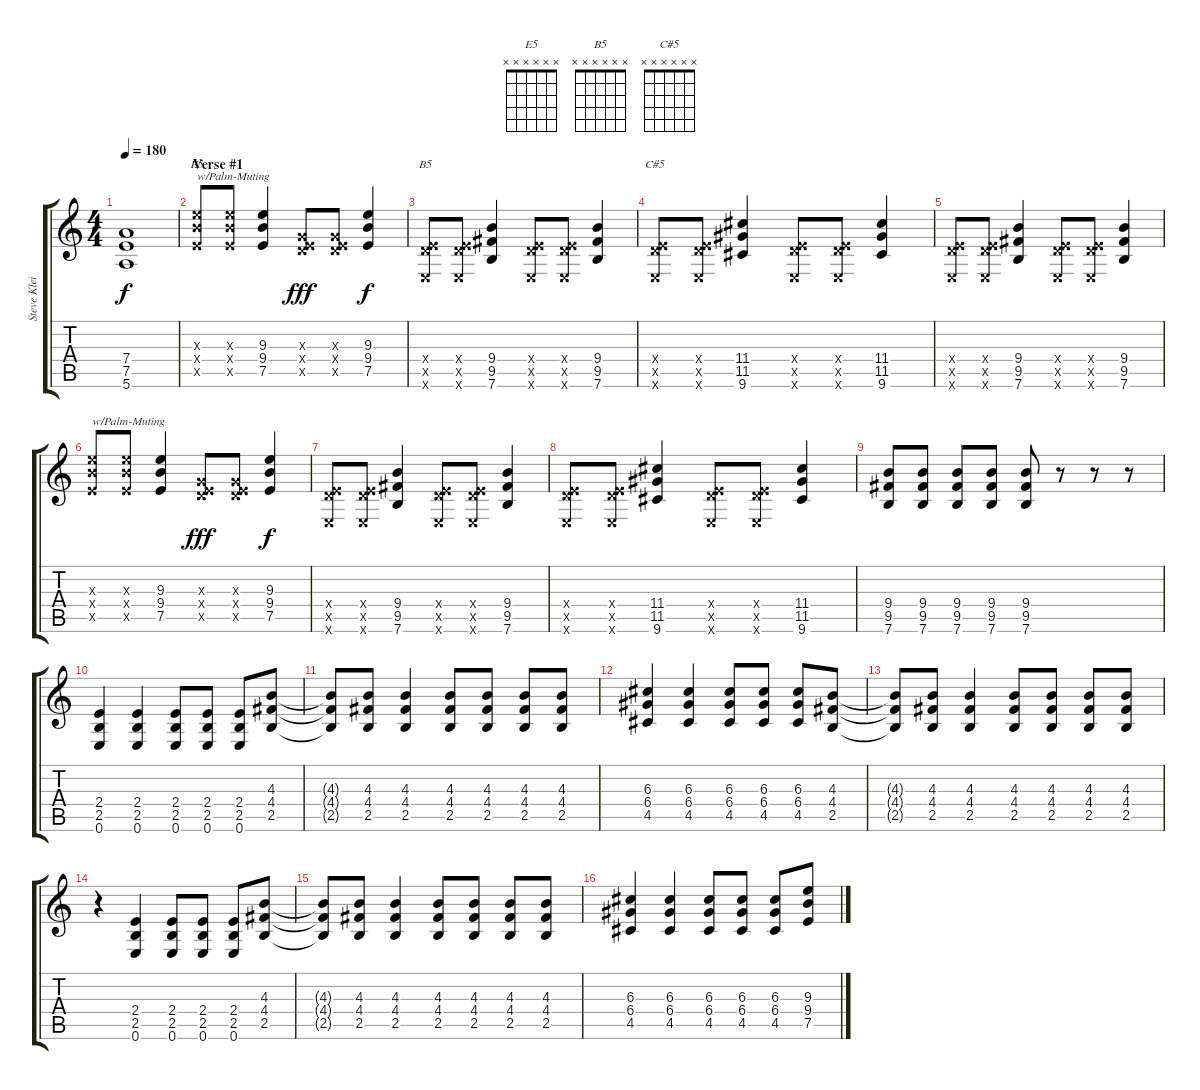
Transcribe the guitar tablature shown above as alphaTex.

\track ("Steve Klein - Guitar" "Steve Klei") {instrument overdrivenguitar}
\staff {score tabs}
\tuning (E4 B3 G3 D3 A2 E2) {hide}
\chord ("E5" x x x x x x) {firstfret 0}
\chord ("B5" x x x x x x) {firstfret 0}
\chord ("C#5" x x x x x x) {firstfret 0}
\ts (4 4)
\tempo 180
\clef g2
\ks c
(7.4{t} 7.5{t} 5.6{t}).1{dy f} |
\section ("" "Verse #1")
(9.3{x} 9.4{x} 7.5{x}).8{ch "E5" txt "w/Palm-Muting"} (9.3{x} 9.4{x} 7.5{x}).8 (9.3 9.4 7.5).4 (0.3{x} 0.4{x} 7.5{x}).8{dy fff} (0.3{x} 0.4{x} 7.5{x}).8 (9.3 9.4 7.5).4{dy f} |
(0.4{x} 7.5{x} 0.6{x}).8{ch "B5"} (0.4{x} 7.5{x} 0.6{x}).8 (9.4 9.5 7.6).4 (0.4{x} 7.5{x} 0.6{x}).8 (0.4{x} 7.5{x} 0.6{x}).8 (9.4 9.5 7.6).4 |
(0.4{x} 7.5{x} 0.6{x}).8{ch "C#5"} (0.4{x} 7.5{x} 0.6{x}).8 (11.4 11.5 9.6).4 (0.4{x} 7.5{x} 0.6{x}).8 (0.4{x} 7.5{x} 0.6{x}).8 (11.4 11.5 9.6).4 |
(0.4{x} 7.5{x} 0.6{x}).8 (0.4{x} 7.5{x} 0.6{x}).8 (9.4 9.5 7.6).4 (0.4{x} 7.5{x} 0.6{x}).8 (0.4{x} 7.5{x} 0.6{x}).8 (9.4 9.5 7.6).4 |
(9.3{x} 9.4{x} 7.5{x}).8{txt "w/Palm-Muting"} (9.3{x} 9.4{x} 7.5{x}).8 (9.3 9.4 7.5).4 (0.3{x} 0.4{x} 7.5{x}).8{dy fff} (0.3{x} 0.4{x} 7.5{x}).8 (9.3 9.4 7.5).4{dy f} |
(0.4{x} 7.5{x} 0.6{x}).8 (0.4{x} 7.5{x} 0.6{x}).8 (9.4 9.5 7.6).4 (0.4{x} 7.5{x} 0.6{x}).8 (0.4{x} 7.5{x} 0.6{x}).8 (9.4 9.5 7.6).4 |
(0.4{x} 7.5{x} 0.6{x}).8 (0.4{x} 7.5{x} 0.6{x}).8 (11.4 11.5 9.6).4 (0.4{x} 7.5{x} 0.6{x}).8 (0.4{x} 7.5{x} 0.6{x}).8 (11.4 11.5 9.6).4 |
(9.4 9.5 7.6).8 (9.4 9.5 7.6).8 (9.4 9.5 7.6).8 (9.4 9.5 7.6).8 (9.4 9.5 7.6).8 r.8 r.8 r.8 |
(2.4 2.5 0.6).4 (2.4 2.5 0.6).4 (2.4 2.5 0.6).8 (2.4 2.5 0.6).8 (2.4 2.5 0.6).8 (4.3 4.4 2.5).8 |
(4.3{t} 4.4{t} 2.5{t}).8 (4.3 4.4 2.5).8 (4.3 4.4 2.5).4 (4.3 4.4 2.5).8 (4.3 4.4 2.5).8 (4.3 4.4 2.5).8 (4.3 4.4 2.5).8 |
(6.3 6.4 4.5).4 (6.3 6.4 4.5).4 (6.3 6.4 4.5).8 (6.3 6.4 4.5).8 (6.3 6.4 4.5).8 (4.3 4.4 2.5).8 |
(4.3{t} 4.4{t} 2.5{t}).8 (4.3 4.4 2.5).8 (4.3 4.4 2.5).4 (4.3 4.4 2.5).8 (4.3 4.4 2.5).8 (4.3 4.4 2.5).8 (4.3 4.4 2.5).8 |
r.4 (2.4 2.5 0.6).4 (2.4 2.5 0.6).8 (2.4 2.5 0.6).8 (2.4 2.5 0.6).8 (4.3 4.4 2.5).8 |
(4.3{t} 4.4{t} 2.5{t}).8 (4.3 4.4 2.5).8 (4.3 4.4 2.5).4 (4.3 4.4 2.5).8 (4.3 4.4 2.5).8 (4.3 4.4 2.5).8 (4.3 4.4 2.5).8 |
(6.3 6.4 4.5).4 (6.3 6.4 4.5).4 (6.3 6.4 4.5).8 (6.3 6.4 4.5).8 (6.3 6.4 4.5).8 (9.3 9.4 7.5).8
